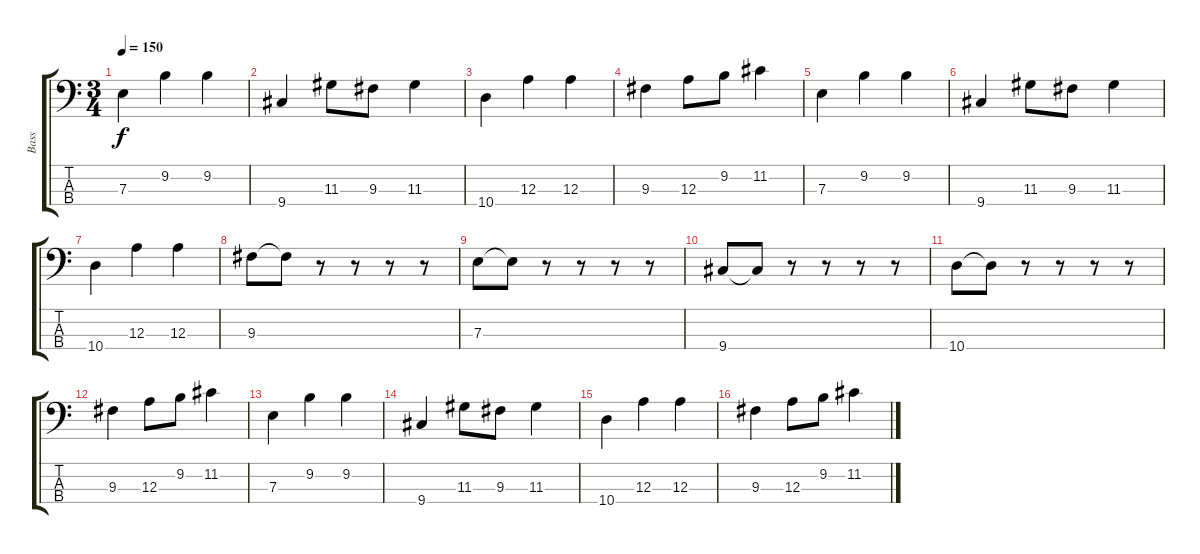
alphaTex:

\track ("Bass" "Bass") {instrument electricbassfinger}
\staff {score tabs}
\tuning (G2 D2 A1 E1) {hide}
\ts (3 4)
\tempo 150
\clef f4
\ks c
7.3.4{dy f} 9.2.4 9.2.4 |
9.4.4 11.3.8 9.3.8 11.3.4 |
10.4.4 12.3.4 12.3.4 |
9.3.4{volume 13 instrument acousticbass} 12.3.8 9.2.8 11.2.4 |
7.3.4 9.2.4 9.2.4 |
9.4.4 11.3.8 9.3.8 11.3.4 |
10.4.4 12.3.4 12.3.4 |
9.3.8 9.3{t}.8 r.8 r.8 r.8 r.8 |
7.3.8 7.3{t}.8 r.8 r.8 r.8 r.8 |
9.4.8 9.4{t}.8 r.8 r.8 r.8 r.8 |
10.4.8 10.4{t}.8 r.8 r.8 r.8 r.8 |
9.3.4{volume 13 instrument acousticbass} 12.3.8 9.2.8 11.2.4 |
7.3.4 9.2.4 9.2.4 |
9.4.4 11.3.8 9.3.8 11.3.4 |
10.4.4 12.3.4 12.3.4 |
9.3.4{volume 13 instrument acousticbass} 12.3.8 9.2.8 11.2.4
